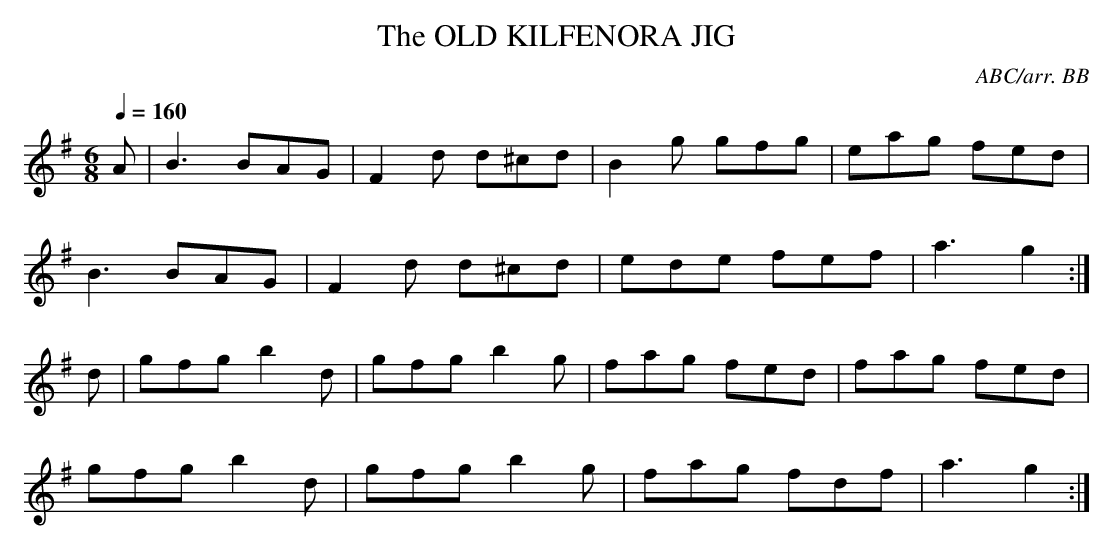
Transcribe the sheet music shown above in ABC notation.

X:1
T:OLD KILFENORA JIG, The
C:ABC/arr. BB
M:6/8
L:1/8
Q:1/4=160
K:G
A|B3 BAG|F2d d^cd|B2g gfg|eag fed|
B3 BAG|F2d d^cd|ede fef|a3 g2 :|
d|gfg b2d|gfg b2g|fag fed|fag fed|
gfg b2d|gfg b2g|fag fdf|a3 g2 :|
